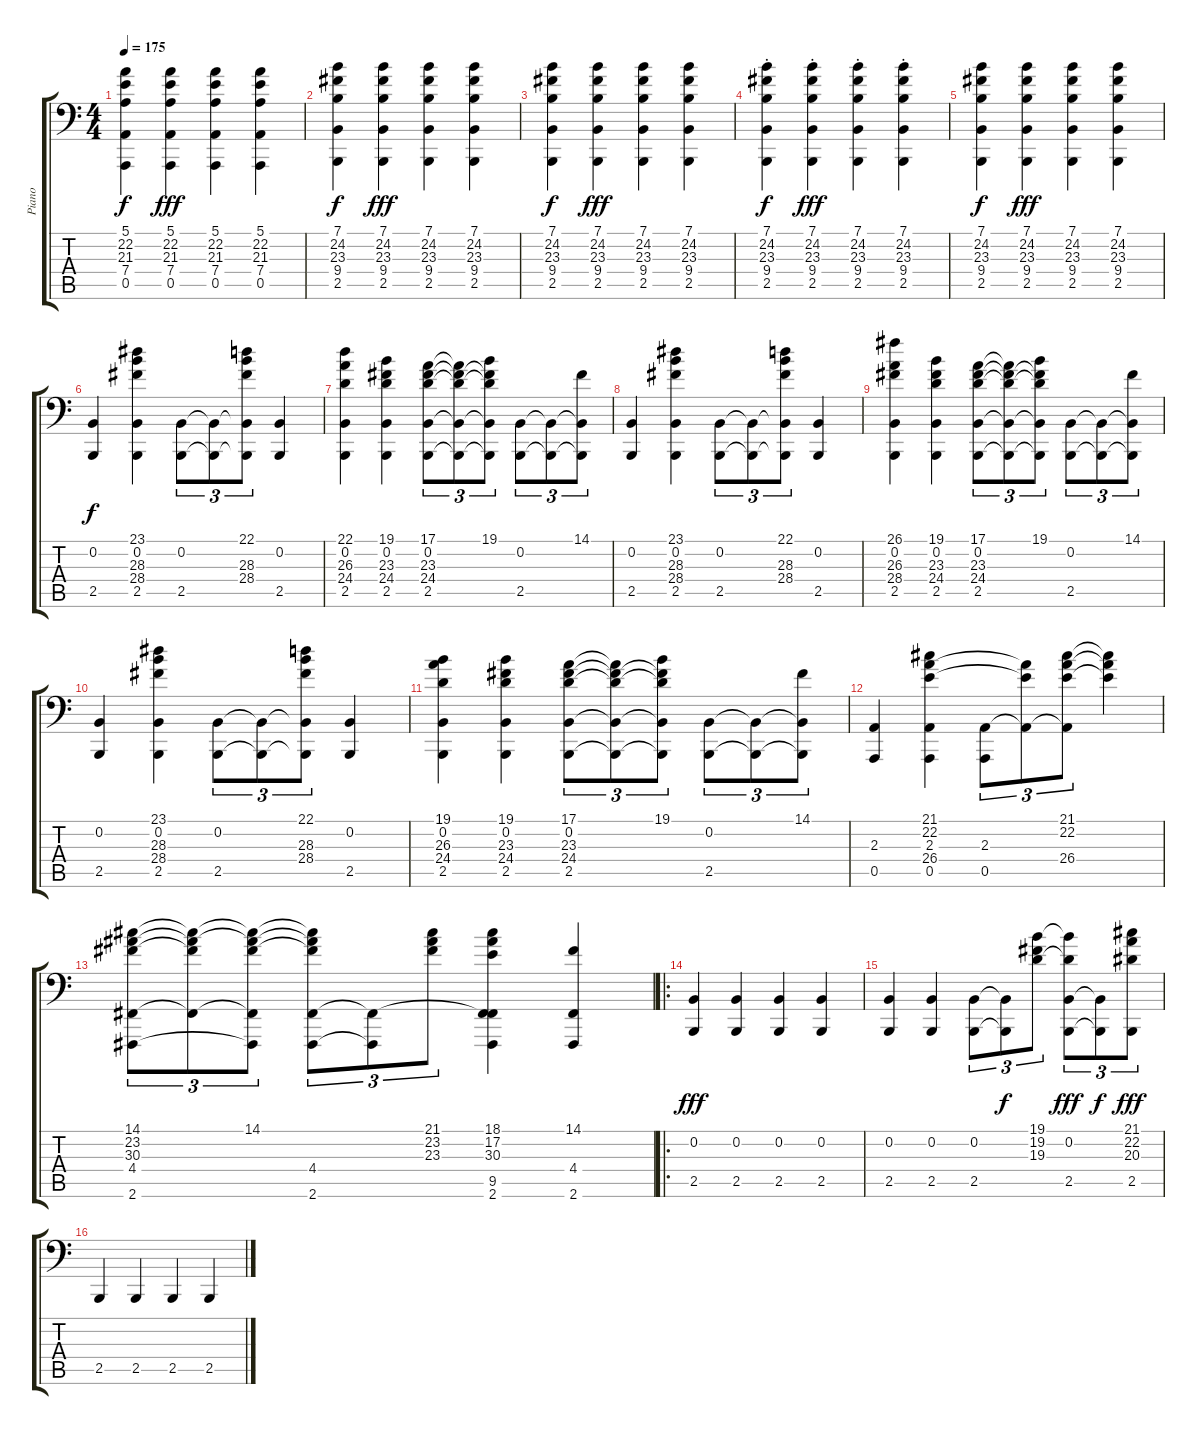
\track ("Piano" "Piano") {instrument acousticgrandpiano}
\staff {score tabs}
\tuning (E3 B2 G2 D2 A1 E1) {hide}
\ts (4 4)
\tempo 175
\clef f4
\ks c
(5.1 22.2 21.3 7.4 0.5).4{dy f} (5.1 22.2 21.3 7.4 0.5).4{dy fff} (5.1 22.2 21.3 7.4 0.5).4 (5.1 22.2 21.3 7.4 0.5).4 |
(7.1 24.2 23.3 9.4 2.5).4{dy f} (7.1 24.2 23.3 9.4 2.5).4{dy fff} (7.1 24.2 23.3 9.4 2.5).4 (7.1 24.2 23.3 9.4 2.5).4 |
(7.1 24.2 23.3 9.4 2.5).4{dy f} (7.1 24.2 23.3 9.4 2.5).4{dy fff} (7.1 24.2 23.3 9.4 2.5).4 (7.1 24.2 23.3 9.4 2.5).4 |
(7.1{st} 24.2{st} 23.3{st} 9.4{st} 2.5{st}).4{dy f} (7.1{st} 24.2{st} 23.3{st} 9.4{st} 2.5{st}).4{dy fff} (7.1{st} 24.2{st} 23.3{st} 9.4{st} 2.5{st}).4 (7.1{st} 24.2{st} 23.3{st} 9.4{st} 2.5{st}).4 |
(7.1 24.2 23.3 9.4 2.5).4{dy f} (7.1 24.2 23.3 9.4 2.5).4{dy fff} (7.1 24.2 23.3 9.4 2.5).4 (7.1 24.2 23.3 9.4 2.5).4 |
(0.2 2.5).4{dy f} (23.1 0.2 28.3 28.4 2.5).4 (0.2 2.5).8{tu (3 2)} (0.2{t} 2.5{t}).8{tu (3 2)} (22.1 0.2{t} 28.3 28.4 2.5{t}).8{tu (3 2)} (0.2 2.5).4 |
(22.1 0.2 26.3 24.4 2.5).4 (19.1 0.2 23.3 24.4 2.5).4 (17.1 0.2 23.3 24.4 2.5).8{tu (3 2)} (17.1{t} 0.2{t} 23.3{t} 24.4{t} 2.5{t}).8{tu (3 2)} (19.1 0.2{t} 23.3{t} 24.4{t} 2.5{t}).8{tu (3 2)} (0.2 2.5).8{tu (3 2)} (0.2{t} 2.5{t}).8{tu (3 2)} (14.1 0.2{t} 2.5{t}).8{tu (3 2)} |
(0.2 2.5).4 (23.1 0.2 28.3 28.4 2.5).4 (0.2 2.5).8{tu (3 2)} (0.2{t} 2.5{t}).8{tu (3 2)} (22.1 0.2{t} 28.3 28.4 2.5{t}).8{tu (3 2)} (0.2 2.5).4 |
(26.1 0.2 26.3 28.4 2.5).4 (19.1 0.2 23.3 24.4 2.5).4 (17.1 0.2 23.3 24.4 2.5).8{tu (3 2)} (17.1{t} 0.2{t} 23.3{t} 24.4{t} 2.5{t}).8{tu (3 2)} (19.1 0.2{t} 23.3{t} 24.4{t} 2.5{t}).8{tu (3 2)} (0.2 2.5).8{tu (3 2)} (0.2{t} 2.5{t}).8{tu (3 2)} (14.1 0.2{t} 2.5{t}).8{tu (3 2)} |
(0.2 2.5).4 (23.1 0.2 28.3 28.4 2.5).4 (0.2 2.5).8{tu (3 2)} (0.2{t} 2.5{t}).8{tu (3 2)} (22.1 0.2{t} 28.3 28.4 2.5{t}).8{tu (3 2)} (0.2 2.5).4 |
(19.1 0.2 26.3 24.4 2.5).4 (19.1 0.2 23.3 24.4 2.5).4 (17.1 0.2 23.3 24.4 2.5).8{tu (3 2)} (17.1{t} 0.2{t} 23.3{t} 24.4{t} 2.5{t}).8{tu (3 2)} (19.1 0.2{t} 23.3{t} 24.4{t} 2.5{t}).8{tu (3 2)} (0.2 2.5).8{tu (3 2)} (0.2{t} 2.5{t}).8{tu (3 2)} (14.1 0.2{t} 2.5{t}).8{tu (3 2)} |
(2.3 0.5).4 (21.1 22.2 2.3 26.4 0.5).4 (2.3 0.5).8{tu (3 2)} (22.2{t} 2.3{t} 26.4{t}).8{tu (3 2)} (21.1 22.2 2.3{t} 26.4).8{tu (3 2)} (21.1{t} 22.2{t} 26.4{t}).4 |
(14.1 23.2 30.3 4.4 2.6).8{tu (3 2)} (14.1{t} 23.2{t} 30.3{t} 4.4{t}).8{tu (3 2)} (14.1 23.2{t} 30.3{t} 4.4{t} 2.6{t}).8{tu (3 2)} (14.1{t} 23.2{t} 30.3{t} 4.4 2.6).8{tu (3 2)} (4.4{t} 2.6{t}).8{tu (3 2)} (21.1 23.2 23.3).8{tu (3 2)} (18.1 17.2 30.3 4.4{t} 9.5 2.6).4 (14.1 4.4 2.6).4 |
\ro
(0.2 2.5).4{dy fff} (0.2 2.5).4 (0.2 2.5).4 (0.2 2.5).4 |
(0.2 2.5).4 (0.2 2.5).4 (0.2 2.5).8{tu (3 2)} (0.2{t} 2.5{t}).8{tu (3 2) dy f} (19.1 19.2 19.3).8{tu (3 2)} (19.1{t} 0.2 19.3{t} 2.5).8{tu (3 2) dy fff} (0.2{t} 2.5{t}).8{tu (3 2) dy f} (21.1 22.2 20.3 2.5).8{tu (3 2) dy fff} |
2.5.4 2.5.4 2.5.4 2.5.4
